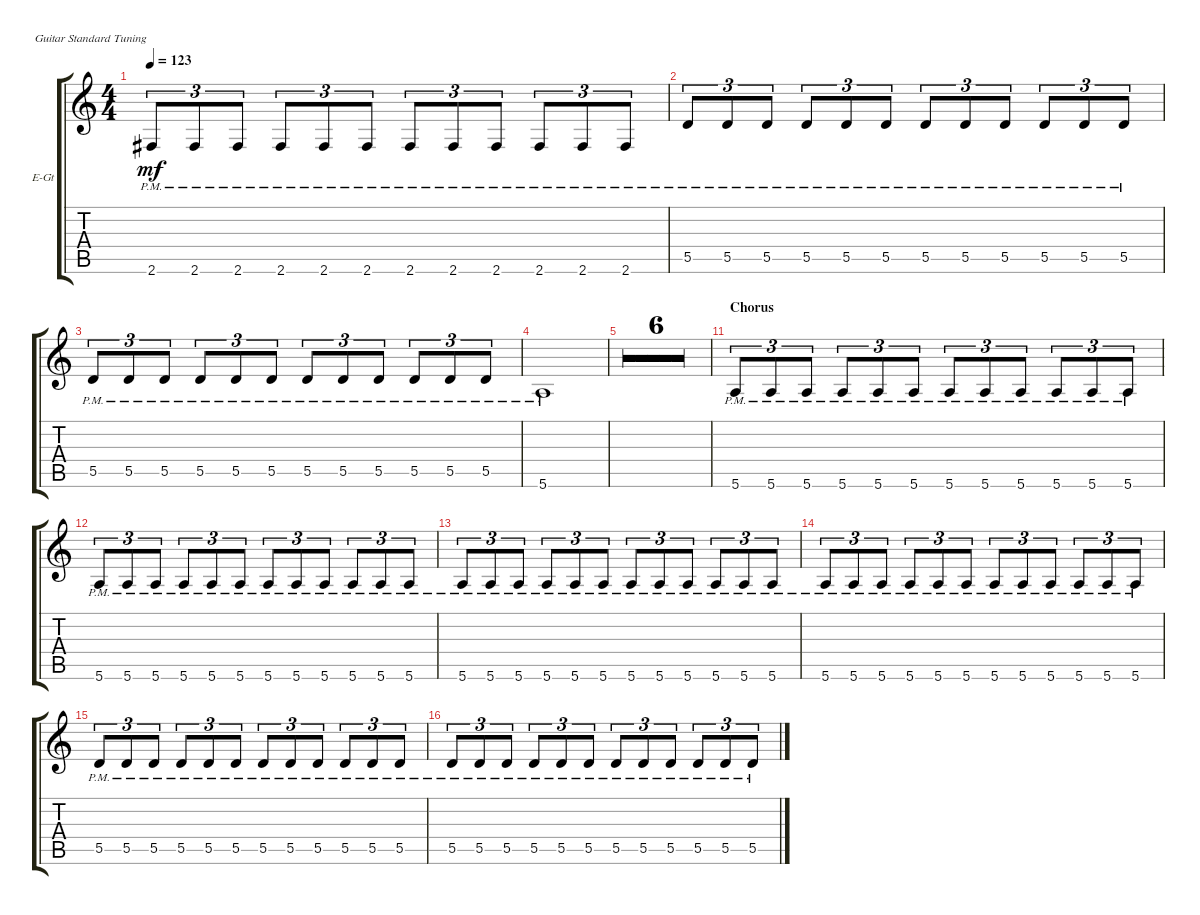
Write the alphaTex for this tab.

\defaultSystemsLayout 4
\bracketExtendMode groupsimilarinstruments
\firstSystemTrackNameOrientation horizontal
\otherSystemsTrackNameOrientation horizontal
\track ("Electric Guitar 4" "E-Gt") {multiBarRest instrument overdrivenguitar}
\staff {score tabs}
\tuning (E4 B3 G3 D3 A2 E2)
\ts (4 4)
\tempo 123
\clef g2
\ks c
2.6{pm}.8{tu (3 2) dy mf} 2.6{pm}.8{tu (3 2)} 2.6{pm}.8{tu (3 2)} 2.6{pm}.8{tu (3 2)} 2.6{pm}.8{tu (3 2)} 2.6{pm}.8{tu (3 2)} 2.6{pm}.8{tu (3 2)} 2.6{pm}.8{tu (3 2)} 2.6{pm}.8{tu (3 2)} 2.6{pm}.8{tu (3 2)} 2.6{pm}.8{tu (3 2)} 2.6{pm}.8{tu (3 2)} |
5.5{pm}.8{tu (3 2)} 5.5{pm}.8{tu (3 2)} 5.5{pm}.8{tu (3 2)} 5.5{pm}.8{tu (3 2)} 5.5{pm}.8{tu (3 2)} 5.5{pm}.8{tu (3 2)} 5.5{pm}.8{tu (3 2)} 5.5{pm}.8{tu (3 2)} 5.5{pm}.8{tu (3 2)} 5.5{pm}.8{tu (3 2)} 5.5{pm}.8{tu (3 2)} 5.5{pm}.8{tu (3 2)} |
5.5{pm}.8{tu (3 2)} 5.5{pm}.8{tu (3 2)} 5.5{pm}.8{tu (3 2)} 5.5{pm}.8{tu (3 2)} 5.5{pm}.8{tu (3 2)} 5.5{pm}.8{tu (3 2)} 5.5{pm}.8{tu (3 2)} 5.5{pm}.8{tu (3 2)} 5.5{pm}.8{tu (3 2)} 5.5{pm}.8{tu (3 2)} 5.5{pm}.8{tu (3 2)} 5.5{pm}.8{tu (3 2)} |
5.6{pm}.1 |
|
|
|
|
|
|
\section ("" "Chorus")
5.6{pm}.8{tu (3 2)} 5.6{pm}.8{tu (3 2)} 5.6{pm}.8{tu (3 2)} 5.6{pm}.8{tu (3 2)} 5.6{pm}.8{tu (3 2)} 5.6{pm}.8{tu (3 2)} 5.6{pm}.8{tu (3 2)} 5.6{pm}.8{tu (3 2)} 5.6{pm}.8{tu (3 2)} 5.6{pm}.8{tu (3 2)} 5.6{pm}.8{tu (3 2)} 5.6{pm}.8{tu (3 2)} |
5.6{pm}.8{tu (3 2)} 5.6{pm}.8{tu (3 2)} 5.6{pm}.8{tu (3 2)} 5.6{pm}.8{tu (3 2)} 5.6{pm}.8{tu (3 2)} 5.6{pm}.8{tu (3 2)} 5.6{pm}.8{tu (3 2)} 5.6{pm}.8{tu (3 2)} 5.6{pm}.8{tu (3 2)} 5.6{pm}.8{tu (3 2)} 5.6{pm}.8{tu (3 2)} 5.6{pm}.8{tu (3 2)} |
5.6{pm}.8{tu (3 2)} 5.6{pm}.8{tu (3 2)} 5.6{pm}.8{tu (3 2)} 5.6{pm}.8{tu (3 2)} 5.6{pm}.8{tu (3 2)} 5.6{pm}.8{tu (3 2)} 5.6{pm}.8{tu (3 2)} 5.6{pm}.8{tu (3 2)} 5.6{pm}.8{tu (3 2)} 5.6{pm}.8{tu (3 2)} 5.6{pm}.8{tu (3 2)} 5.6{pm}.8{tu (3 2)} |
5.6{pm}.8{tu (3 2)} 5.6{pm}.8{tu (3 2)} 5.6{pm}.8{tu (3 2)} 5.6{pm}.8{tu (3 2)} 5.6{pm}.8{tu (3 2)} 5.6{pm}.8{tu (3 2)} 5.6{pm}.8{tu (3 2)} 5.6{pm}.8{tu (3 2)} 5.6{pm}.8{tu (3 2)} 5.6{pm}.8{tu (3 2)} 5.6{pm}.8{tu (3 2)} 5.6{pm}.8{tu (3 2)} |
5.5{pm}.8{tu (3 2)} 5.5{pm}.8{tu (3 2)} 5.5{pm}.8{tu (3 2)} 5.5{pm}.8{tu (3 2)} 5.5{pm}.8{tu (3 2)} 5.5{pm}.8{tu (3 2)} 5.5{pm}.8{tu (3 2)} 5.5{pm}.8{tu (3 2)} 5.5{pm}.8{tu (3 2)} 5.5{pm}.8{tu (3 2)} 5.5{pm}.8{tu (3 2)} 5.5{pm}.8{tu (3 2)} |
5.5{pm}.8{tu (3 2)} 5.5{pm}.8{tu (3 2)} 5.5{pm}.8{tu (3 2)} 5.5{pm}.8{tu (3 2)} 5.5{pm}.8{tu (3 2)} 5.5{pm}.8{tu (3 2)} 5.5{pm}.8{tu (3 2)} 5.5{pm}.8{tu (3 2)} 5.5{pm}.8{tu (3 2)} 5.5{pm}.8{tu (3 2)} 5.5{pm}.8{tu (3 2)} 5.5{pm}.8{tu (3 2)}
